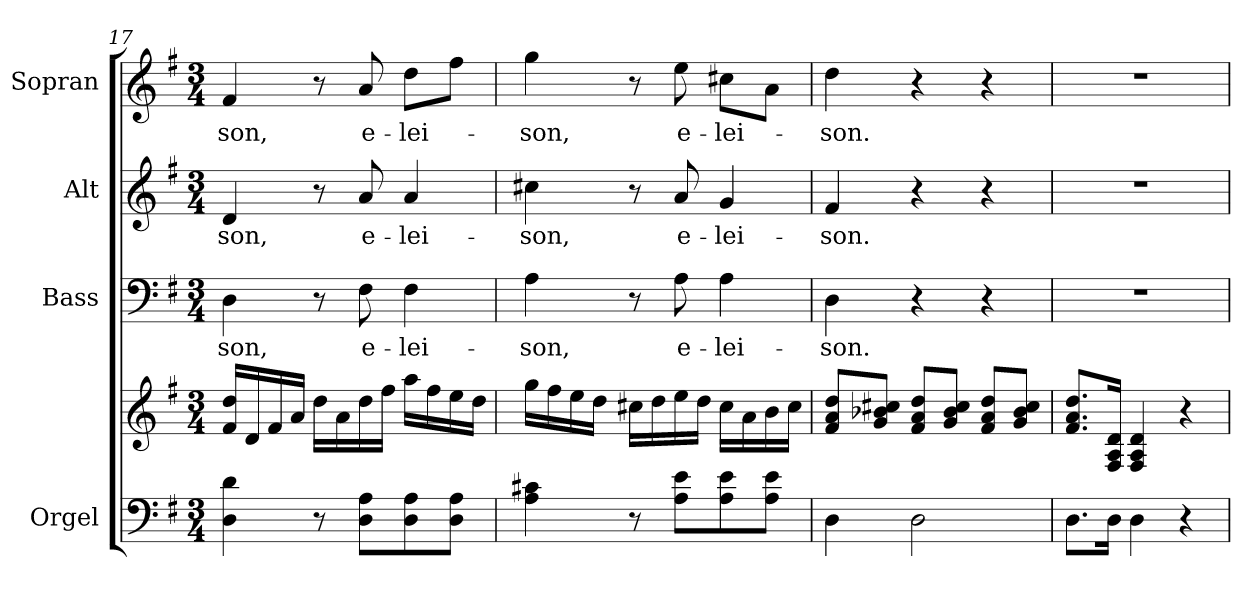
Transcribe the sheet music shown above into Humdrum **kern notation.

**kern	**kern	**kern	**text	**kern	**text	**kern	**text
*part4	*part4	*part3	*part3	*part2	*part2	*part1	*part1
*staff5	*staff4	*staff3	*staff3	*staff2	*staff2	*staff1	*staff1
*I"Orgel	*	*I"Bass	*	*I"Alt	*	*I"Sopran	*
*I'Org.	*	*I'B.	*	*I'A.	*	*I'S.	*
*clefF4	*clefG2	*clefF4	*	*clefG2	*	*clefG2	*
*k[f#]	*k[f#]	*k[f#]	*	*k[f#]	*	*k[f#]	*
*G:	*G:	*G:	*	*G:	*	*G:	*
*M3/4	*M3/4	*M3/4	*	*M3/4	*	*M3/4	*
=17	=17	=17	=17	=17	=17	=17	=17
!	!	!	!LO:LY:b	!	!LO:LY:b	!	!LO:LY:b
4D\ 4d\	16f#/ 16dd/LL	4D\	-son,	4d/	-son,	4f#/	-son,
.	16d/	.	.	.	.	.	.
.	16f#/	.	.	.	.	.	.
.	16a/JJ	.	.	.	.	.	.
8r	16dd\LL	8r	.	8r	.	8r	.
.	16a\	.	.	.	.	.	.
!	!	!	!LO:LY:b	!	!LO:LY:b	!	!LO:LY:b
8D\ 8A\L	16dd\	8F#\	e-	8a/	e-	8a/	e-
.	16ff#\JJ	.	.	.	.	.	.
!	!	!	!LO:LY:b	!	!LO:LY:b	!	!LO:LY:b
8D\ 8A\	16aa\LL	4F#\	-lei-	4a/	-lei-	8dd\L	-lei-
.	16ff#\	.	.	.	.	.	.
8D\ 8A\J	16ee\	.	.	.	.	8ff#\J	.
.	16dd\JJ	.	.	.	.	.	.
!!LO:PB:g=z
=18	=18	=18	=18	=18	=18	=18	=18
!	!	!	!LO:LY:b	!	!LO:LY:b	!	!LO:LY:b
4A\ 4c#X\	16gg\LL	4A\	-son,	4cc#X\	-son,	4gg\	-son,
.	16ff#\	.	.	.	.	.	.
.	16ee\	.	.	.	.	.	.
.	16dd\JJ	.	.	.	.	.	.
8r	16cc#X\LL	8r	.	8r	.	8r	.
.	16dd\	.	.	.	.	.	.
!	!	!	!LO:LY:b	!	!LO:LY:b	!	!LO:LY:b
8A\ 8e\L	16ee\	8A\	e-	8a/	e-	8ee\	e-
.	16dd\JJ	.	.	.	.	.	.
!	!	!	!LO:LY:b	!	!LO:LY:b	!	!LO:LY:b
8A\ 8e\	16cc#\LL	4A\	-lei-	4g/	-lei-	8cc#X\L	-lei-
.	16a\	.	.	.	.	.	.
8A\ 8e\J	16b\	.	.	.	.	8a\J	.
.	16cc#\JJ	.	.	.	.	.	.
=19	=19	=19	=19	=19	=19	=19	=19
!	!	!	!LO:LY:b	!	!LO:LY:b	!	!LO:LY:b
4D\	8f#/ 8a/ 8dd/L	4D\	-son.	4f#/	-son.	4dd\	-son.
.	8g/ 8b-X/ 8cc#X/J	.	.	.	.	.	.
2D\	8f#/ 8a/ 8dd/L	4r	.	4r	.	4r	.
.	8g/ 8b-/ 8cc#/J	.	.	.	.	.	.
.	8f#/ 8a/ 8dd/L	4r	.	4r	.	4r	.
.	8g/ 8b-/ 8cc#/J	.	.	.	.	.	.
=20	=20	=20	=20	=20	=20	=20	=20
8.D\L	8.f#/ 8.a/ 8.dd/L	2.r	.	2.r	.	2.r	.
16D\Jk	16F#/ 16A/ 16d/Jk	.	.	.	.	.	.
4D\	4F#/ 4A/ 4d/	.	.	.	.	.	.
4r	4r	.	.	.	.	.	.
=	=	=	=	=	=	=	=
*-	*-	*-	*-	*-	*-	*-	*-
